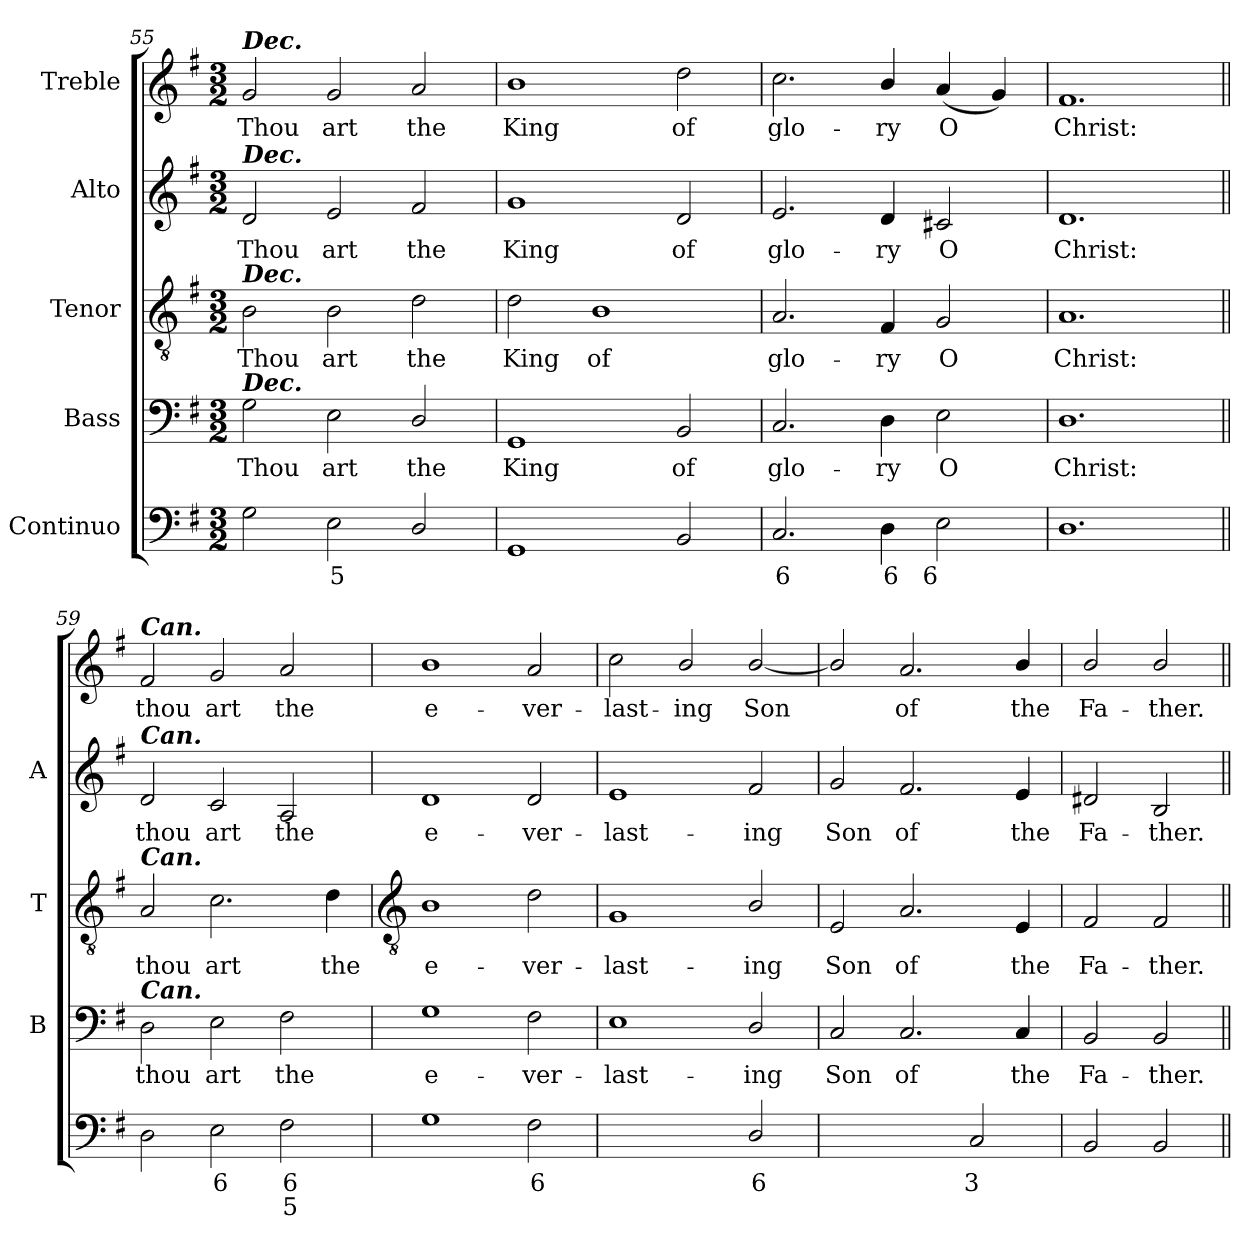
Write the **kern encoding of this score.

**kern	**text	**text	**kern	**text	**kern	**text	**kern	**text	**kern	**text
*part5	*part5	*part5	*part4	*part4	*part3	*part3	*part2	*part2	*part1	*part1
*staff5	*staff5	*staff5	*staff4	*staff4	*staff3	*staff3	*staff2	*staff2	*staff1	*staff1
*I"Continuo	*	*	*I"Bass	*	*I"Tenor	*	*I"Alto	*	*I"Treble	*
*	*	*	*I'B	*	*I'T	*	*I'A	*	*	*
!!LO:LB:g=z
*clefF4	*	*	*clefF4	*	*clefGv2	*	*clefG2	*	*clefG2	*
*k[f#]	*	*	*k[f#]	*	*k[f#]	*	*k[f#]	*	*k[f#]	*
*G:	*	*	*G:	*	*G:	*	*G:	*	*G:	*
*M3/2	*	*	*M3/2	*	*M3/2	*	*M3/2	*	*M3/2	*
=55	=55	=55	=55	=55	=55	=55	=55	=55	=55	=55
!	!	!	!	!	!	!	!	!	!LO:TX:a:Bi:t=Dec.	!
!	!	!	!	!	!	!	!LO:TX:a:Bi:t=Dec.	!	!	!
!	!	!	!	!	!LO:TX:a:Bi:t=Dec.	!	!	!	!	!
!	!	!	!LO:TX:a:Bi:t=Dec.	!	!	!	!	!	!	!
!	!	!	!	!LO:LY:b	!	!LO:LY:b	!	!LO:LY:b	!	!LO:LY:b
2G	.	.	2G	Thou	2B	Thou	2d	Thou	2g	Thou
!	!LO:LY:b	!	!	!LO:LY:b	!	!LO:LY:b	!	!LO:LY:b	!	!LO:LY:b
2E	5	.	2E	art	2B	art	2e	art	2g	art
!	!	!	!	!LO:LY:b	!	!LO:LY:b	!	!LO:LY:b	!	!LO:LY:b
2D/	.	.	2D/	the	2d	the	2f#	the	2a	the
=56	=56	=56	=56	=56	=56	=56	=56	=56	=56	=56
!	!	!	!	!LO:LY:b	!	!LO:LY:b	!	!LO:LY:b	!	!LO:LY:b
1GG	.	.	1GG	King	2d	King	1g	King	1b	King
!	!	!	!	!	!	!LO:LY:b	!	!	!	!
.	.	.	.	.	1B	of	.	.	.	.
!	!	!	!	!LO:LY:b	!	!	!	!LO:LY:b	!	!LO:LY:b
2BB	.	.	2BB	of	.	.	2d	of	2dd	of
=57	=57	=57	=57	=57	=57	=57	=57	=57	=57	=57
!	!LO:LY:b	!	!	!LO:LY:b	!	!LO:LY:b	!	!LO:LY:b	!	!LO:LY:b
2.C	6	.	2.C	glo-	2.A	glo-	2.e	glo-	2.cc	glo-
!	!LO:LY:b	!	!	!LO:LY:b	!	!LO:LY:b	!	!LO:LY:b	!	!LO:LY:b
4D	6	.	4D	-ry	4F#	-ry	4d	-ry	4b/	-ry
!	!LO:LY:b	!	!	!LO:LY:b	!	!LO:LY:b	!	!LO:LY:b	!	!LO:LY:b
2E	6	.	2E	O	2G	O	2c#X	O	(<4a	O
.	.	.	.	.	.	.	.	.	4g)	.
=58	=58	=58	=58	=58	=58	=58	=58	=58	=58	=58
!	!	!	!	!LO:LY:b	!	!LO:LY:b	!	!LO:LY:b	!	!LO:LY:b
1.D	.	.	1.D	Christ:	1.A	Christ:	1.d	Christ:	1.f#	Christ:
=59||	=59||	=59||	=59||	=59||	=59||	=59||	=59||	=59||	=59||	=59||
!	!	!	!	!	!	!	!	!	!LO:TX:a:Bi:t=Can.	!
!	!	!	!	!	!	!	!LO:TX:a:Bi:t=Can.	!	!	!
!	!	!	!	!	!LO:TX:a:Bi:t=Can.	!	!	!	!	!
!	!	!	!LO:TX:a:Bi:t=Can.	!	!	!	!	!	!	!
!	!	!	!	!LO:LY:b	!	!LO:LY:b	!	!LO:LY:b	!	!LO:LY:b
2D	.	.	2D	thou	2A	thou	2d	thou	2f#	thou
!	!LO:LY:b	!	!	!LO:LY:b	!	!LO:LY:b	!	!LO:LY:b	!	!LO:LY:b
2E	6	.	2E	art	2.c	art	2c	art	2g	art
!	!LO:LY:b	!LO:LY:b	!	!LO:LY:b	!	!	!	!LO:LY:b	!	!LO:LY:b
2F#	6	5	2F#	the	.	.	2A	the	2a	the
!	!	!	!	!	!	!LO:LY:b	!	!	!	!
.	.	.	.	.	4d	the	.	.	.	.
!!LO:LB:g=z
=60	=60	=60	=60	=60	=60	=60	=60	=60	=60	=60
*	*	*	*	*	*clefGv2	*	*	*	*	*
!	!	!	!	!LO:LY:b	!	!LO:LY:b	!	!LO:LY:b	!	!LO:LY:b
1G	.	.	1G	e-	1B	e-	1d	e-	1b	e-
!	!LO:LY:b	!	!	!LO:LY:b	!	!LO:LY:b	!	!LO:LY:b	!	!LO:LY:b
2F#	6	.	2F#	-ver-	2d	-ver-	2d	-ver-	2a	-ver-
=61	=61	=61	=61	=61	=61	=61	=61	=61	=61	=61
!	!LO:LY:b	!	!	!LO:LY:b	!	!LO:LY:b	!	!LO:LY:b	!	!LO:LY:b
[2Eyy	6	.	1E	-last-	1G	-last-	1e	-last-	2cc	-last-
!	!LO:LY:b	!	!	!	!	!	!	!	!	!LO:LY:b
2Eyy]	5	.	.	.	.	.	.	.	2b/	-ing
!	!LO:LY:b	!	!	!LO:LY:b	!	!LO:LY:b	!	!LO:LY:b	!	!LO:LY:b
2D/	6	.	2D/	-ing	2B/	-ing	2f#	-ing	[2b/	Son
=62	=62	=62	=62	=62	=62	=62	=62	=62	=62	=62
!	!LO:LY:b	!LO:LY:b	!	!LO:LY:b	!	!LO:LY:b	!	!LO:LY:b	!	!
[2Cyy	7	5	2C	Son	2E	Son	2g	Son	2b/]	.
!	!LO:LY:b	!LO:LY:b	!	!LO:LY:b	!	!LO:LY:b	!	!LO:LY:b	!	!LO:LY:b
2Cyy]	6	4	2.C	of	2.A	of	2.f#	of	2.a	of
!	!LO:LY:b	!	!	!	!	!	!	!	!	!
2C	3	.	.	.	.	.	.	.	.	.
!	!	!	!	!LO:LY:b	!	!LO:LY:b	!	!LO:LY:b	!	!LO:LY:b
.	.	.	4C	the	4E	the	4e	the	4b/	the
=63	=63	=63	=63	=63	=63	=63	=63	=63	=63	=63
!	!	!	!	!LO:LY:b	!	!LO:LY:b	!	!LO:LY:b	!	!LO:LY:b
2BB	.	.	2BB	Fa-	2F#	Fa-	2d#X	Fa-	2b/	Fa-
!	!	!	!	!LO:LY:b	!	!LO:LY:b	!	!LO:LY:b	!	!LO:LY:b
2BB	.	.	2BB	-ther.	2F#	-ther.	2B	-ther.	2b/	-ther.
=||	=||	=||	=||	=||	=||	=||	=||	=||	=||	=||
*-	*-	*-	*-	*-	*-	*-	*-	*-	*-	*-
